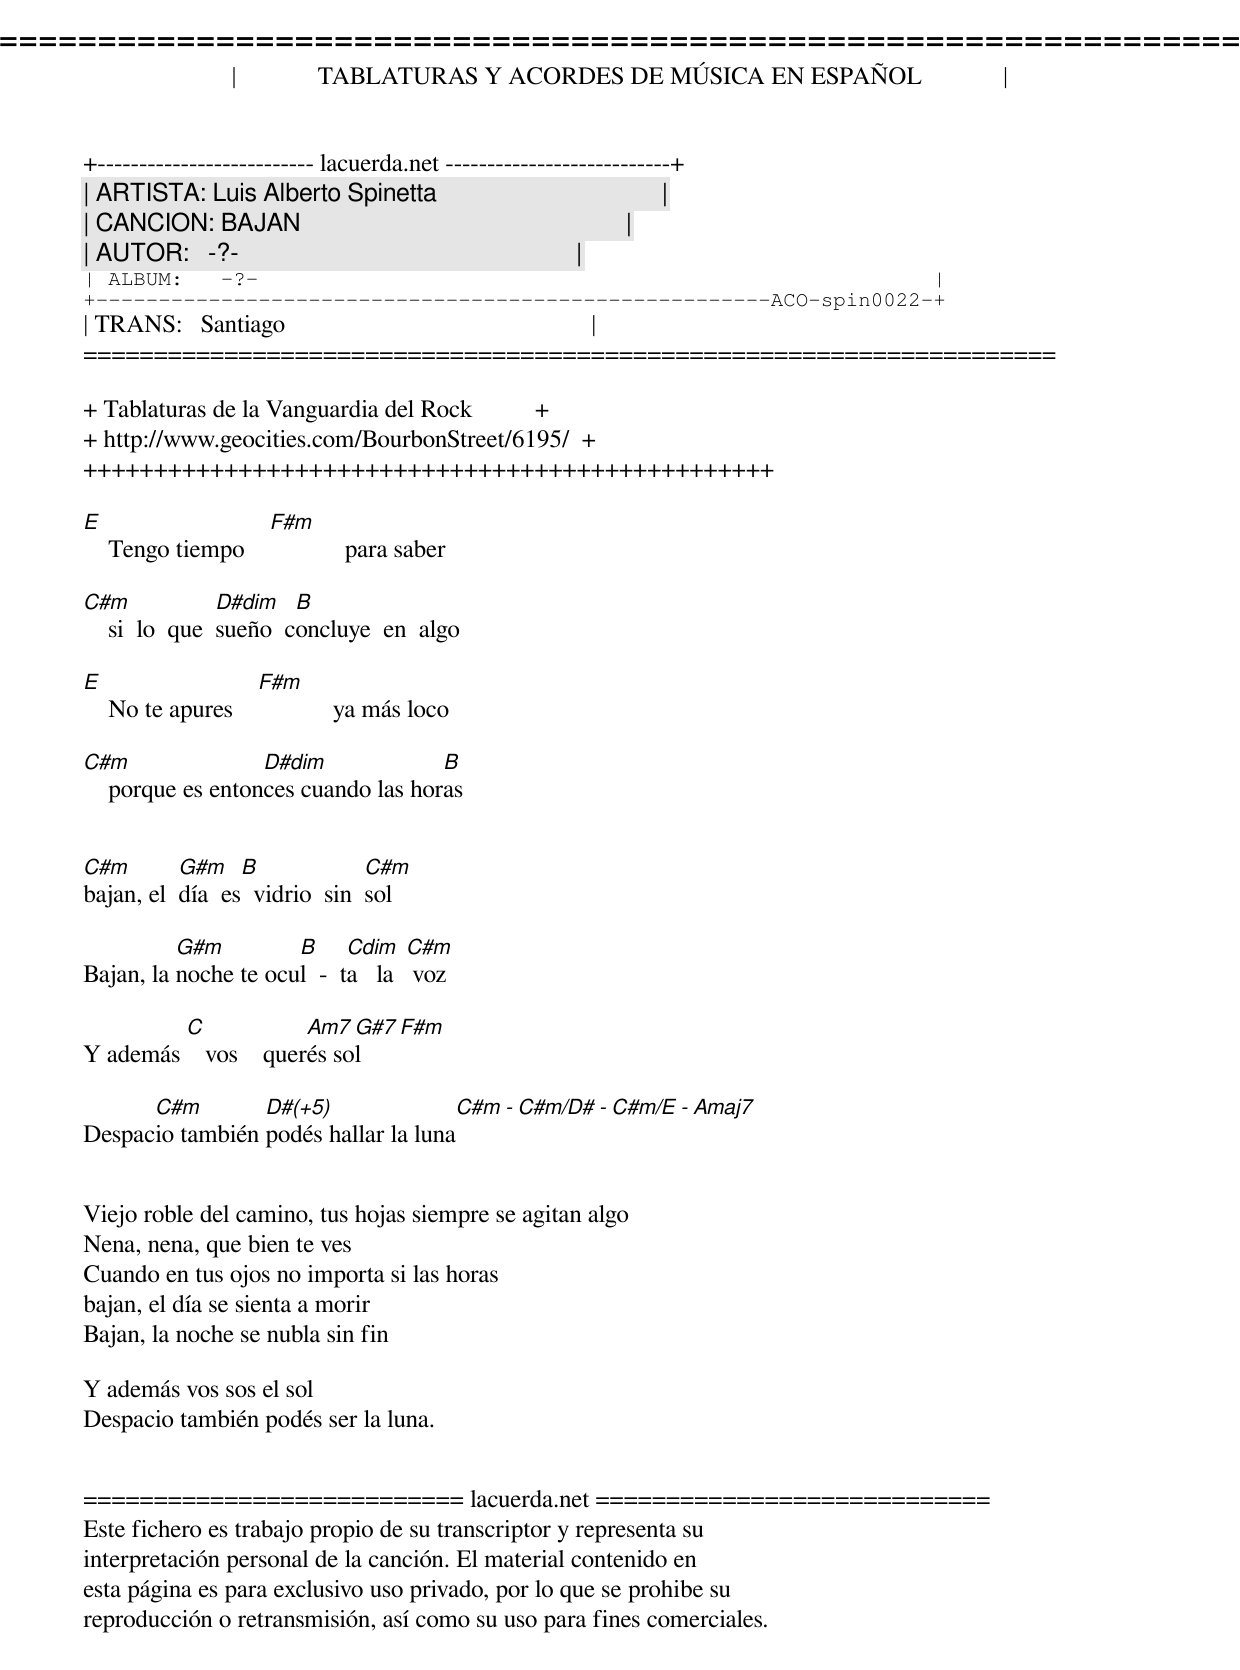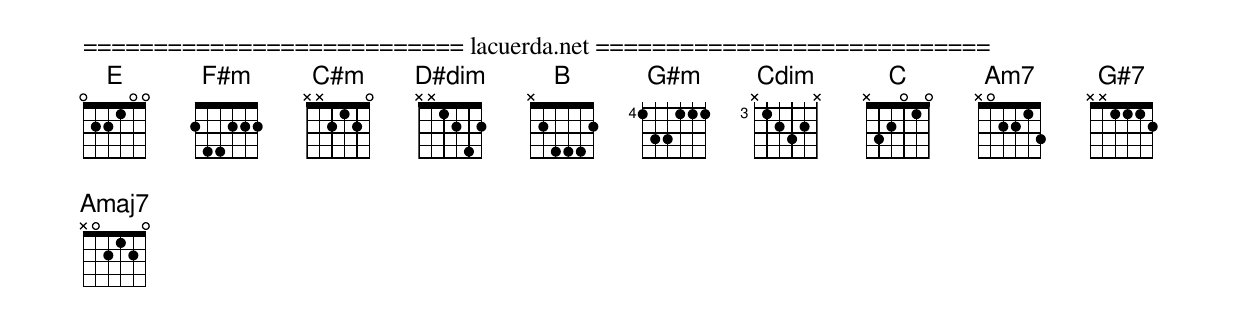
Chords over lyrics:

=====================================================================
|             TABLATURAS Y ACORDES DE MÚSICA EN ESPAÑOL             |
+-------------------------- lacuerda.net ---------------------------+
| ARTISTA: Luis Alberto Spinetta                                    |
| CANCION: BAJAN                                                    |
| AUTOR:   -?-                                                      |
| ALBUM:   -?-                                                      |
+------------------------------------------------------ACO-spin0022-+
| TRANS:   Santiago                                                 |
=====================================================================

+ Tablaturas de la Vanguardia del Rock          +
+ http://www.geocities.com/BourbonStreet/6195/  +
+++++++++++++++++++++++++++++++++++++++++++++++++

E                   F#m
    Tengo tiempo                para saber

C#m              D#dim   B
    si  lo  que  sueño  concluye  en  algo

E                   F#m
    No te apures                ya más loco

C#m                D#dim             B
    porque es entonces cuando las horas


C#m        G#m    B              C#m
bajan, el  día  es  vidrio  sin  sol

          G#m         B      Cdim    C#m
Bajan, la noche te ocul  -  ta   la   voz

         C             Am7  G#7     F#m
Y además    vos    querés sol

      C#m        D#(+5)                 C#m - C#m/D# - C#m/E - Amaj7
Despacio también podés hallar la luna


Viejo roble del camino, tus hojas siempre se agitan algo
Nena, nena, que bien te ves
Cuando en tus ojos no importa si las horas
bajan, el día se sienta a morir
Bajan, la noche se nubla sin fin

Y además vos sos el sol
Despacio también podés ser la luna.


=========================== lacuerda.net ============================
Este fichero es trabajo propio de su transcriptor y representa su
interpretación personal de la canción. El material contenido en
esta página es para exclusivo uso privado, por lo que se prohibe su
reproducción o retransmisión, así como su uso para fines comerciales.
=========================== lacuerda.net ============================
